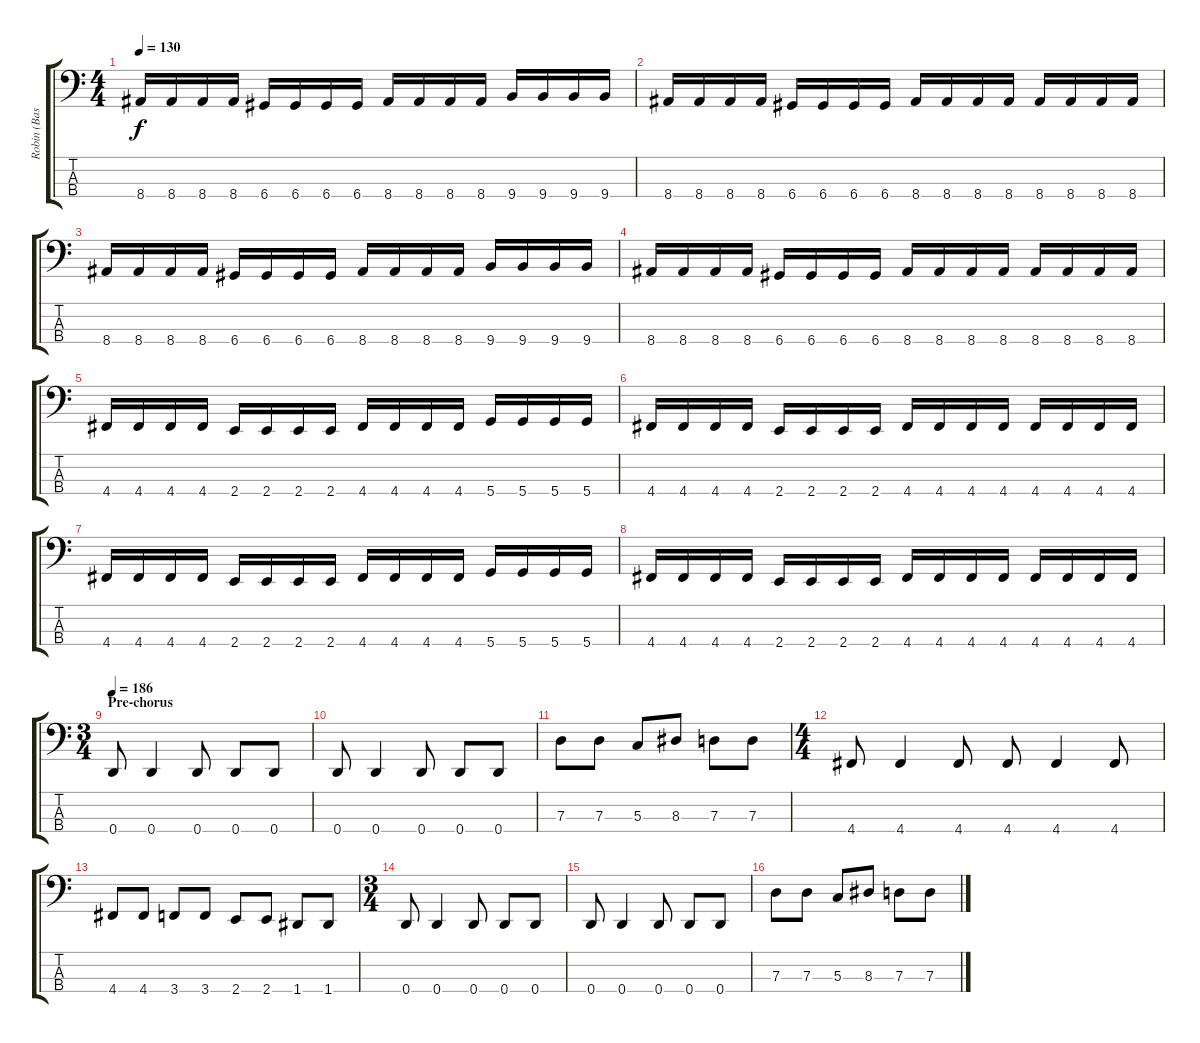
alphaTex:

\track ("Robin (Bass)" "Robin (Bas") {instrument electricbassfinger}
\staff {score tabs}
\tuning (F2 C2 G1 D1) {hide}
\ts (4 4)
\tempo 130
\clef f4
\ks c
8.4.16{dy f} 8.4.16 8.4.16 8.4.16 6.4.16 6.4.16 6.4.16 6.4.16 8.4.16 8.4.16 8.4.16 8.4.16 9.4.16 9.4.16 9.4.16 9.4.16 |
8.4.16 8.4.16 8.4.16 8.4.16 6.4.16 6.4.16 6.4.16 6.4.16 8.4.16 8.4.16 8.4.16 8.4.16 8.4.16 8.4.16 8.4.16 8.4.16 |
8.4.16 8.4.16 8.4.16 8.4.16 6.4.16 6.4.16 6.4.16 6.4.16 8.4.16 8.4.16 8.4.16 8.4.16 9.4.16 9.4.16 9.4.16 9.4.16 |
8.4.16 8.4.16 8.4.16 8.4.16 6.4.16 6.4.16 6.4.16 6.4.16 8.4.16 8.4.16 8.4.16 8.4.16 8.4.16 8.4.16 8.4.16 8.4.16 |
4.4.16 4.4.16 4.4.16 4.4.16 2.4.16 2.4.16 2.4.16 2.4.16 4.4.16 4.4.16 4.4.16 4.4.16 5.4.16 5.4.16 5.4.16 5.4.16 |
4.4.16 4.4.16 4.4.16 4.4.16 2.4.16 2.4.16 2.4.16 2.4.16 4.4.16 4.4.16 4.4.16 4.4.16 4.4.16 4.4.16 4.4.16 4.4.16 |
4.4.16 4.4.16 4.4.16 4.4.16 2.4.16 2.4.16 2.4.16 2.4.16 4.4.16 4.4.16 4.4.16 4.4.16 5.4.16 5.4.16 5.4.16 5.4.16 |
4.4.16 4.4.16 4.4.16 4.4.16 2.4.16 2.4.16 2.4.16 2.4.16 4.4.16 4.4.16 4.4.16 4.4.16 4.4.16 4.4.16 4.4.16 4.4.16 |
\ts (3 4)
\section ("" "Pre-chorus")
\tempo 186
0.4.8 0.4.4 0.4.8 0.4.8 0.4.8 |
0.4.8 0.4.4 0.4.8 0.4.8 0.4.8 |
7.3.8 7.3.8 5.3.8 8.3.8 7.3.8 7.3.8 |
\ts (4 4)
4.4.8 4.4.4 4.4.8 4.4.8 4.4.4 4.4.8 |
4.4.8 4.4.8 3.4.8 3.4.8 2.4.8 2.4.8 1.4.8 1.4.8 |
\ts (3 4)
0.4.8 0.4.4 0.4.8 0.4.8 0.4.8 |
0.4.8 0.4.4 0.4.8 0.4.8 0.4.8 |
7.3.8 7.3.8 5.3.8 8.3.8 7.3.8 7.3.8
